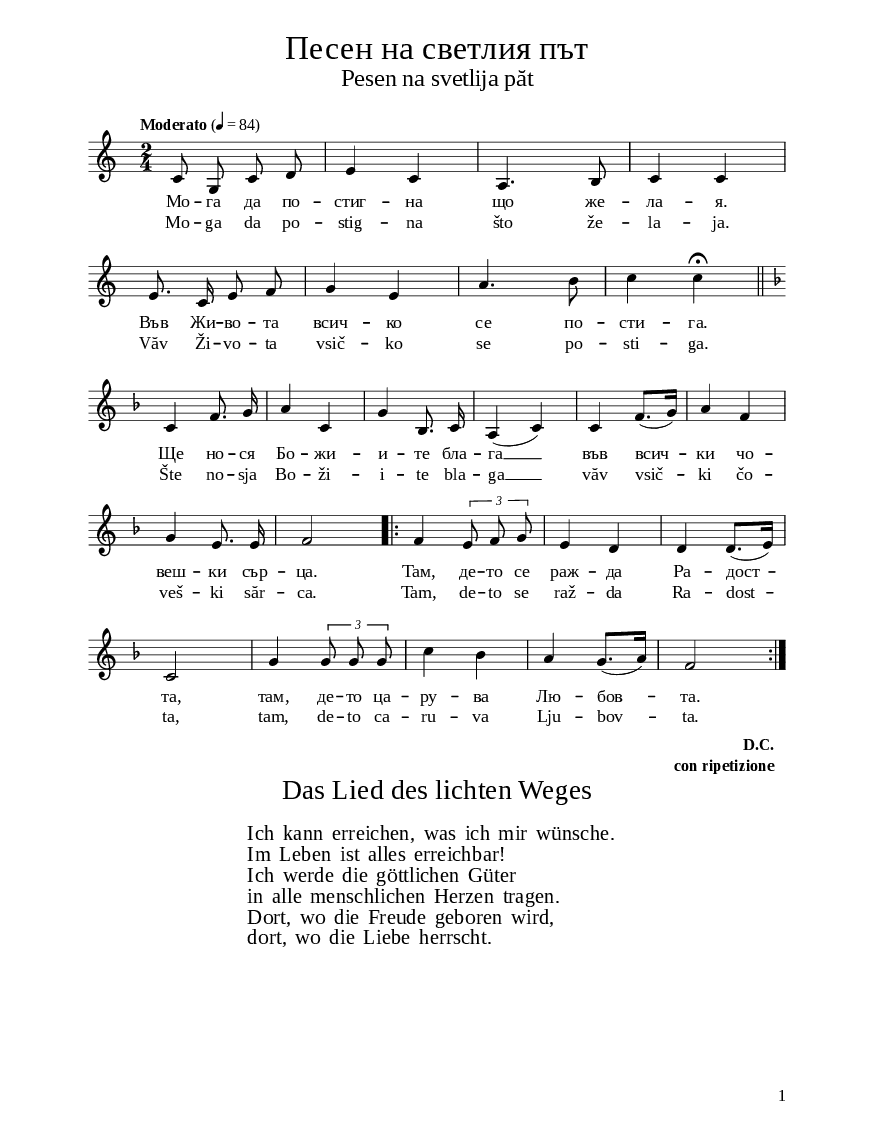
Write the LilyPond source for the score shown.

\version "2.24.1"

% include paper part and global functions
\include "include/globals.ily"

\bookpart {
   \label #'ref115
  \tocItem \markup "Песен на светлия път – Pesen na svetlija păt"
  \include "include/bookpart-paper.ily"
  \score {
    \include "include/score-layout.ily"



    \new Voice \relative c' {
      \clef treble
      \key c \major
      \time 2/4
      \tempoFunc "Moderato" 4 "84"
      \autoBeamOff
      c8 g8 c8 d8 |  e4 c4 |  a4. b8 |   c4 c4 | \break


      e8. c16 e8 f8 |  g4 e4 |  a4. b8 | c4 c4 \fermata \bar "||" \break  


      \key f \major c,4 f8. g16 | a4 c,4 | g'4 bes,8. c16 | a4 ( c4 ) | c4 \autoBeamOn f8. ( g16 ) |  a4 f4 |  \break


      \autoBeamOff g4 e8. e16 | f2 \repeat volta 2  {
        f4 \tuplet 3/2  { e8 f8 g8 } | e4 d4 | d4 \autoBeamOn d8. ( e16 ) | \break


        c2 | g'4  \autoBeamOff \tuplet 3/2 { g8 g8 g8 } | c4 bes4 | a4 g8. ( [a16] ) | f2  \break
      }

    }

    \addlyrics {
      Мо  --  га   да
      по  --  стиг  --  на   що   же  --  ла  --  я.   Във   Жи  --  во
      --  та   всич  --  ко   се   по  --  сти  --  га.   Ще   но  --  ся
      Бо  --  жи  --  и  --  те   бла  --  га __   във   всич  --  ки   чо
      --  веш  --  ки   сър  --  ца.   Там,   де  --  то   се   раж  --
      да   Ра  --  дост  --  та,   там,   де  --  то   ца  --  ру  --
      ва   Лю  --  бов  --  та.
    }
   \addlyrics {
      Mo  --  ga   da
      po  --  stig  --  na   što   že  --  la  --  ja.   Văv   Ži  --  vo
      --  ta   vsič  --  ko   se   po  --  sti  --  ga.   Šte   no  --  sja
      Bo  --  ži  --  i  --  te   bla  --  ga __  văv   vsič  --  ki   čo
      --  veš  --  ki   săr  --  ca.   Tam,   de  --  to   se   raž  --
      da   Ra  --  dost  --  ta,   tam,   de  --  to   ca  --  ru  --
      va   Lju  --  bov  --  ta.
    }

    \header {
      title = \titleFunc "Песен на светлия път" "Pesen na svetlija păt"
    }

    \midi{}
  } % score


   \markup \dc-two "D.C.""con ripetizione"

  

  % include foreign translation(s) of the song


  \version "2.24.1"

\markup \fill-line { \fontsize #deTitleFontSize "Das Lied des lichten Weges" }
\markup \null
\markup \null
\markup \fontsize #deCoupletFontSize {
  \hspace #14
  \override #`(baseline-skip . ,deCoupletBaselineSkip)

  \column {
  

\line { " "Ich kann erreichen, was ich mir wünsche.  }

\line { " "Im Leben ist alles erreichbar! }

\line { " "Ich werde die göttlichen Güter  }

\line { " "in alle menschlichen Herzen tragen. }

\line { " "Dort, wo die Freude geboren wird,  }

\line { " "dort, wo die Liebe herrscht. }

  }
}


} % bookpart
